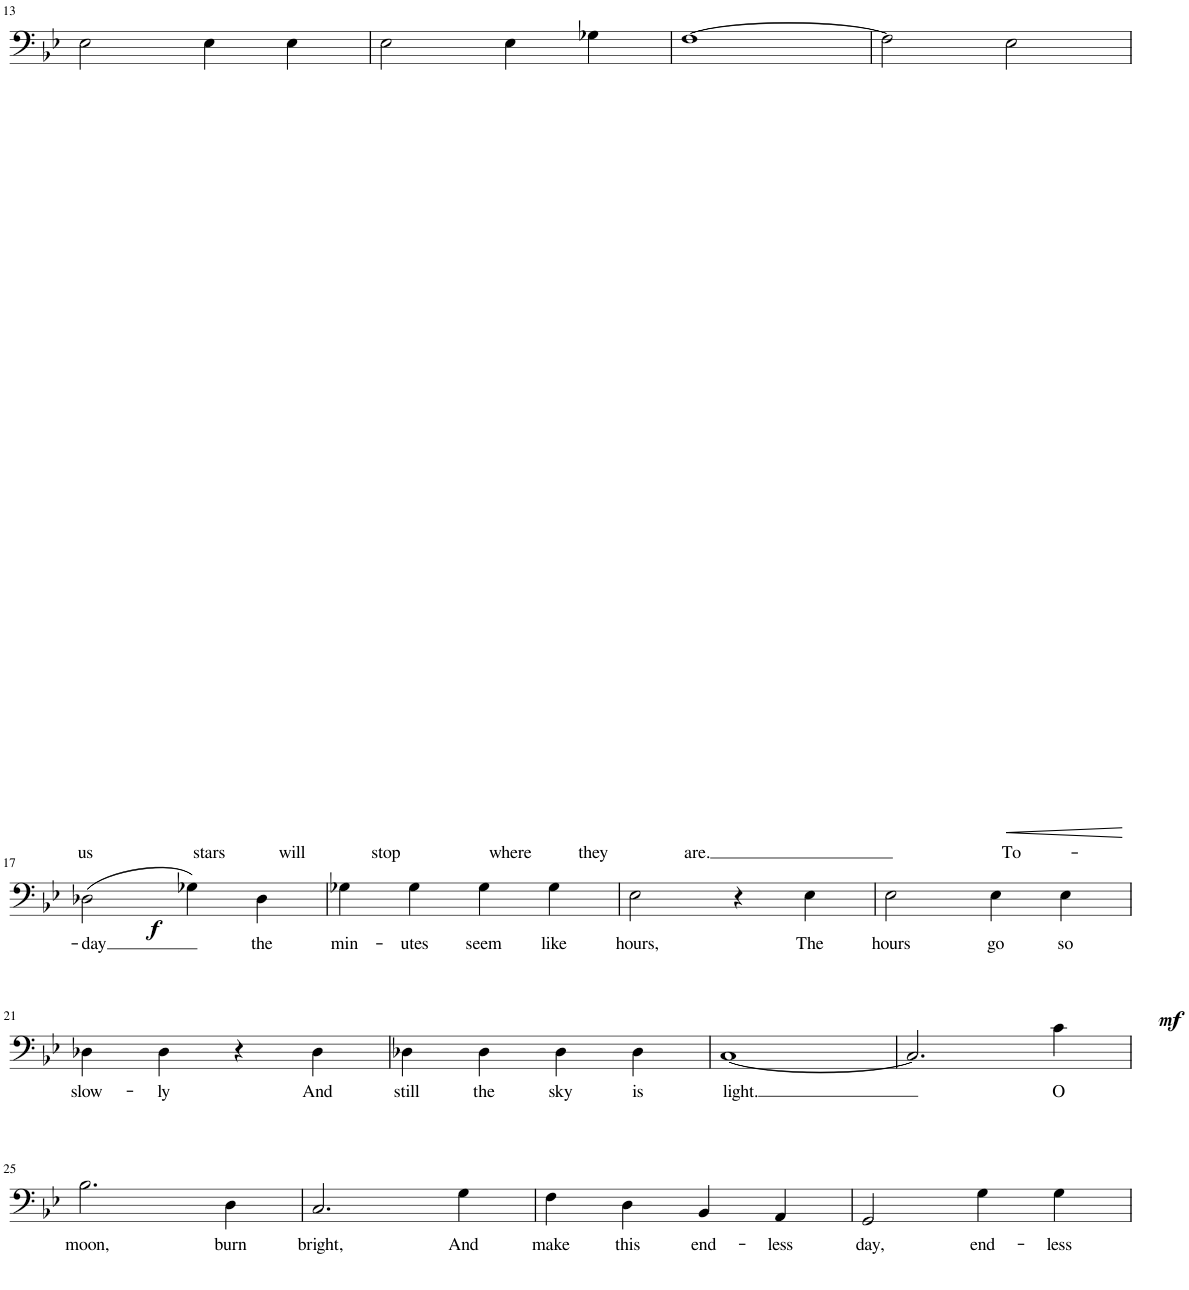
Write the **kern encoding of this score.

**kern	**text	**dynam
*part1	*part1	*part1
*staff1	*staff1	*staff1
*I"Bass	*	*
!!LO:PB:g=z
*clefF4	*	*
*k[b-e-]	*	*
*M4/4	*	*
*met(c)	*	*
=13	=13	=13
!	!LO:LY:b	!
2E-\	us	.
!	!LO:LY:b	!
4E-\	stars	.
!	!LO:LY:b	!
4E-\	will	.
=14	=14	=14
!	!LO:LY:b	!
2E-\	stop	.
!	!LO:LY:b	!
4E-\	where	.
!	!LO:LY:b	!
4G-X\	they	.
=15	=15	=15
!	!LO:LY:b	!
[1F	are.	.
=16	=16	=16
2F\]	.	.
!	!LO:LY:b	!LO:HP:b
2E-\	To-	<
.	.	[
!!LO:LB:g=z
=17	=17	=17
!	!LO:LY:b	!LO:DY:b
(2D-X\	-day	f
4G-X\)	.	.
!	!LO:LY:b	!
4D-\	the	.
=18	=18	=18
!	!LO:LY:b	!
4G-X\	min-	.
!	!LO:LY:b	!
4G-\	-utes	.
!	!LO:LY:b	!
4G-\	seem	.
!	!LO:LY:b	!
4G-\	like	.
=19	=19	=19
!	!LO:LY:b	!
2E-\	hours,	.
4r	.	.
!	!LO:LY:b	!
4E-\	The	.
=20	=20	=20
!	!LO:LY:b	!
2E-\	hours	.
!	!LO:LY:b	!
4E-\	go	.
!	!LO:LY:b	!
4E-\	so	.
!!LO:LB:g=z
=21	=21	=21
!	!LO:LY:b	!
4D-X\	slow-	.
!	!LO:LY:b	!
4D-\	-ly	.
4r	.	.
!	!LO:LY:b	!
4D-\	And	.
=22	=22	=22
!	!LO:LY:b	!
4D-X\	still	.
!	!LO:LY:b	!
4D-\	the	.
!	!LO:LY:b	!
4D-\	sky	.
!	!LO:LY:b	!
4D-\	is	.
=23	=23	=23
!	!LO:LY:b	!
[1C	light.	.
=24	=24	=24
2.C/]	.	.
!	!LO:LY:b	!LO:DY:b
4c\	O	mf
!!LO:LB:g=z
=25	=25	=25
!	!LO:LY:b	!
2.B-\	moon,	.
!	!LO:LY:b	!
4D\	burn	.
=26	=26	=26
!	!LO:LY:b	!
2.C/	bright,	.
!	!LO:LY:b	!
4G\	And	.
=27	=27	=27
!	!LO:LY:b	!
4F\	make	.
!	!LO:LY:b	!
4D\	this	.
!	!LO:LY:b	!
4BB-/	end-	.
!	!LO:LY:b	!
4AA/	-less	.
=28	=28	=28
!	!LO:LY:b	!
2GG/	day,	.
!	!LO:LY:b	!
4G\	end-	.
!	!LO:LY:b	!
4G\	-less	.
=	=	=
*-	*-	*-
